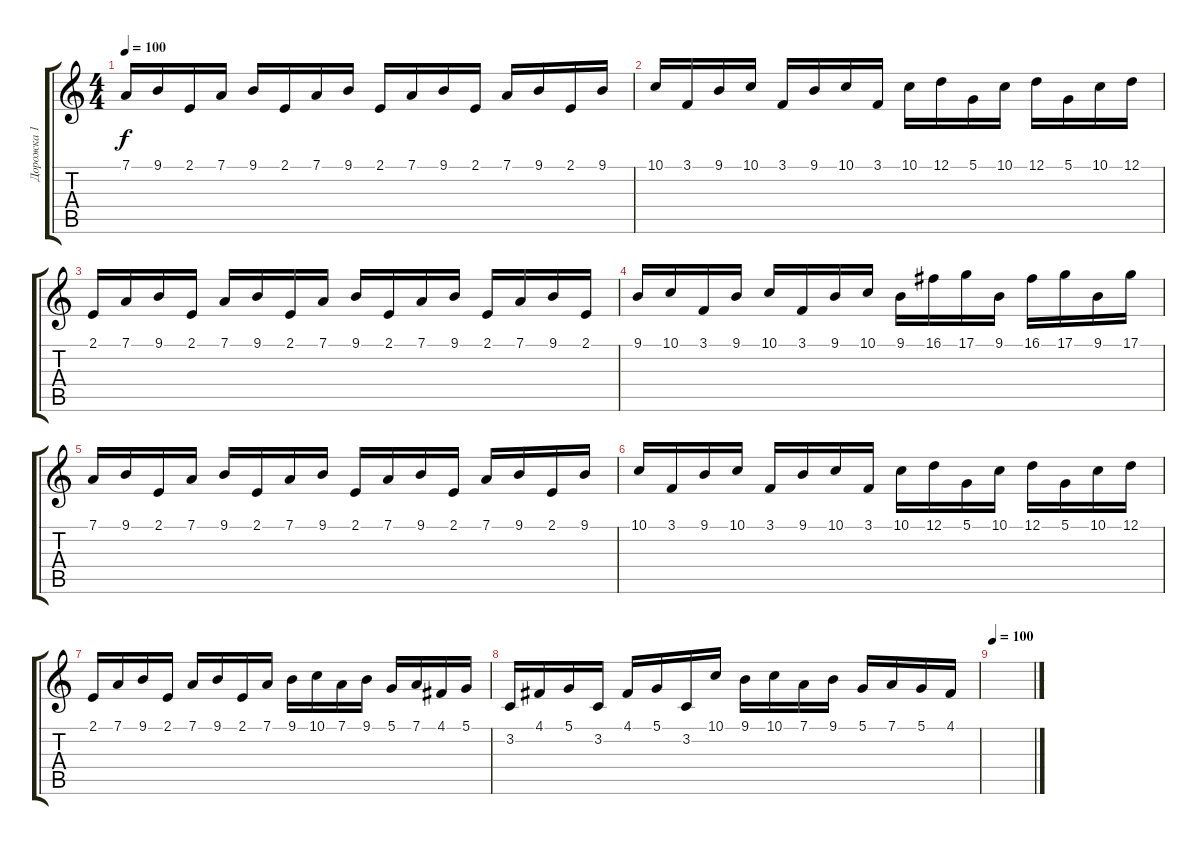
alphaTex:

\track ("Дорожка 1" "Дорожка 1") {instrument lead1square}
\staff {score tabs}
\tuning (D4 A3 F3 C3 G2 D2) {hide}
\ts (4 4)
\tempo 100
\clef g2
\ks c
7.1.16{dy f} 9.1.16 2.1.16 7.1.16 9.1.16 2.1.16 7.1.16 9.1.16 2.1.16 7.1.16 9.1.16 2.1.16 7.1.16 9.1.16 2.1.16 9.1.16 |
10.1.16 3.1.16 9.1.16 10.1.16 3.1.16 9.1.16 10.1.16 3.1.16 10.1.16 12.1.16 5.1.16 10.1.16 12.1.16 5.1.16 10.1.16 12.1.16 |
2.1.16 7.1.16 9.1.16 2.1.16 7.1.16 9.1.16 2.1.16 7.1.16 9.1.16 2.1.16 7.1.16 9.1.16 2.1.16 7.1.16 9.1.16 2.1.16 |
9.1.16 10.1.16 3.1.16 9.1.16 10.1.16 3.1.16 9.1.16 10.1.16 9.1.16 16.1.16 17.1.16 9.1.16 16.1.16 17.1.16 9.1.16 17.1.16 |
7.1.16 9.1.16 2.1.16 7.1.16 9.1.16 2.1.16 7.1.16 9.1.16 2.1.16 7.1.16 9.1.16 2.1.16 7.1.16 9.1.16 2.1.16 9.1.16 |
10.1.16 3.1.16 9.1.16 10.1.16 3.1.16 9.1.16 10.1.16 3.1.16 10.1.16 12.1.16 5.1.16 10.1.16 12.1.16 5.1.16 10.1.16 12.1.16 |
2.1.16 7.1.16 9.1.16 2.1.16 7.1.16 9.1.16 2.1.16 7.1.16 9.1.16 10.1.16 7.1.16 9.1.16 5.1.16 7.1.16 4.1.16 5.1.16 |
3.2.16 4.1.16 5.1.16 3.2.16 4.1.16 5.1.16 3.2.16 10.1.16 9.1.16 10.1.16 7.1.16 9.1.16 5.1.16 7.1.16 5.1.16 4.1.16 |
\tempo 100
